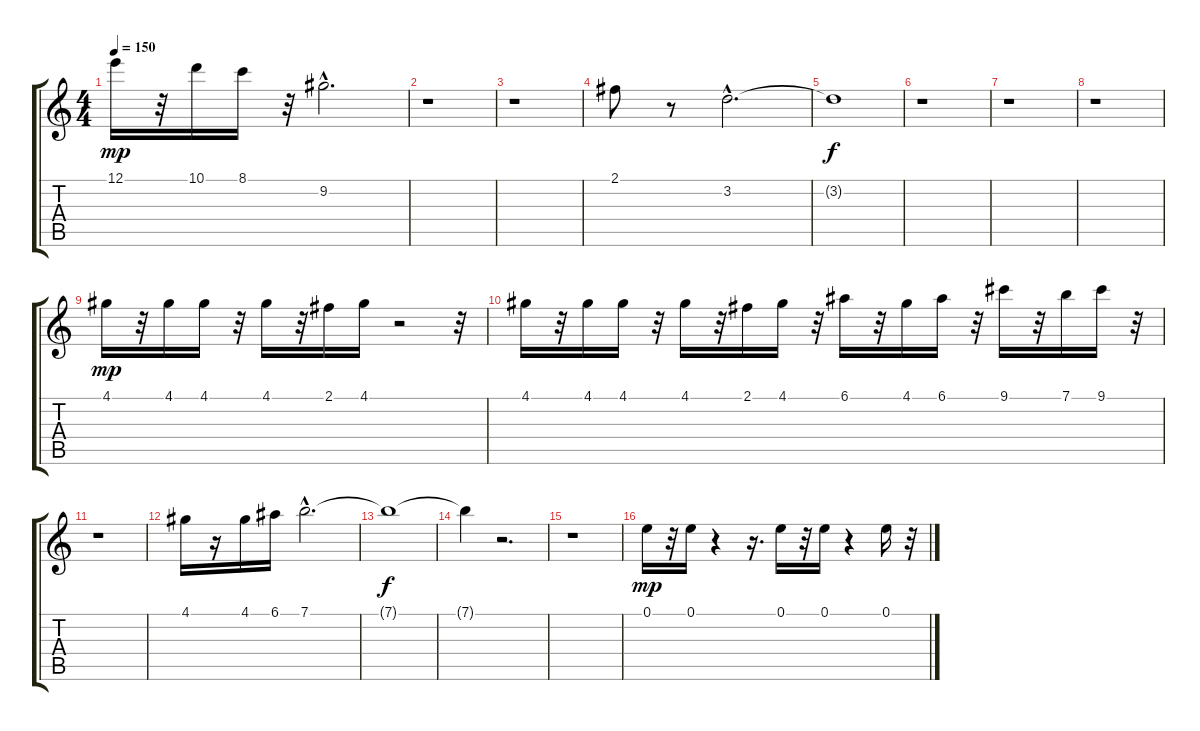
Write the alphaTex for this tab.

\track "" {instrument acousticguitarnylon}
\staff {score tabs}
\tuning (E4 B3 G3 D3 A2 E2) {hide}
\ts (4 4)
\tempo 150
\clef g2
\ks c
12.1.16{dy mp} r.32 10.1.16 8.1.16 r.32 9.2{hac}.2{d} |
r.1 |
r.1 |
2.1.8 r.8 3.2{hac}.2{d} |
3.2{t}.1{dy f} |
r.1 |
r.1 |
r.1 |
4.1.16{dy mp} r.32 4.1.16 4.1.16 r.32 4.1.16 r.32 2.1.16 4.1.16 r.2 r.32 |
4.1.16 r.32 4.1.16 4.1.16 r.32 4.1.16 r.32 2.1.16 4.1.16 r.32 6.1.16 r.32 4.1.16 6.1.16 r.32 9.1.16 r.32 7.1.16 9.1.16 r.32 |
r.1 |
4.1.16 r.16 4.1.16 6.1.16 7.1{hac}.2{d} |
7.1{t}.1{dy f} |
7.1{t}.4 r.2{d} |
r.1 |
0.1.16{dy mp} r.32 0.1.16 r.4 r.16{d} 0.1.16 r.32 0.1.16 r.4 0.1.16 r.32
